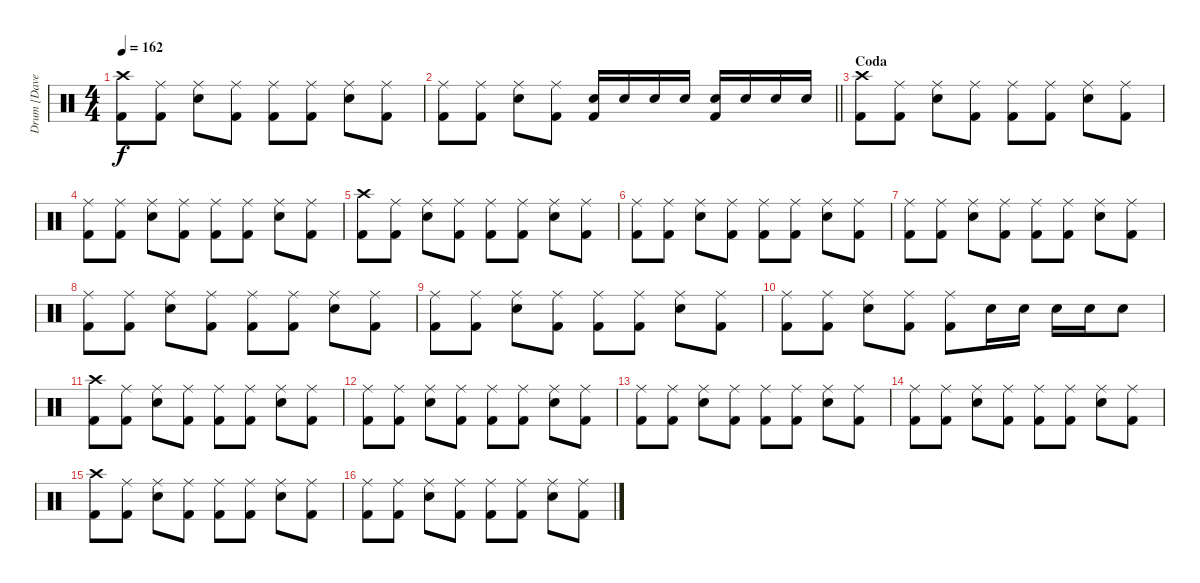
\track ("Drum [Dave Grohl]" "Drum [Dave") {instrument percussion}
\staff {score}
\articulation defaults
\ts (4 4)
\tempo 162
\clef neutral
\ks c
("Crash high (hit)" "Kick (hit) 2").8{dy f} ("Ride (middle)" "Kick (hit) 2").8 ("Ride (middle)" "Electric Snare (hit)").8 ("Ride (middle)" "Kick (hit) 2").8 ("Ride (middle)" "Kick (hit) 2").8 ("Ride (middle)" "Kick (hit) 2").8 ("Ride (middle)" "Electric Snare (hit)").8 ("Ride (middle)" "Kick (hit) 2").8 |
\barLineRight lightlight
("Ride (middle)" "Kick (hit) 2").8 ("Ride (middle)" "Kick (hit) 2").8 ("Ride (middle)" "Electric Snare (hit)").8 ("Ride (middle)" "Kick (hit) 2").8 ("Electric Snare (hit)" "Kick (hit) 2").16 "Electric Snare (hit)".16 "Electric Snare (hit)".16 "Electric Snare (hit)".16 ("Electric Snare (hit)" "Kick (hit) 2").16 "Electric Snare (hit)".16 "Electric Snare (hit)".16 "Electric Snare (hit)".16 |
\section ("" "Coda")
("Crash high (hit)" "Kick (hit) 2").8 ("Ride (middle)" "Kick (hit) 2").8 ("Ride (middle)" "Electric Snare (hit)").8 ("Ride (middle)" "Kick (hit) 2").8 ("Ride (middle)" "Kick (hit) 2").8 ("Ride (middle)" "Kick (hit) 2").8 ("Ride (middle)" "Electric Snare (hit)").8 ("Ride (middle)" "Kick (hit) 2").8 |
("Ride (middle)" "Kick (hit) 2").8 ("Ride (middle)" "Kick (hit) 2").8 ("Ride (middle)" "Electric Snare (hit)").8 ("Ride (middle)" "Kick (hit) 2").8 ("Ride (middle)" "Kick (hit) 2").8 ("Ride (middle)" "Kick (hit) 2").8 ("Ride (middle)" "Electric Snare (hit)").8 ("Ride (middle)" "Kick (hit) 2").8 |
("Crash high (hit)" "Kick (hit) 2").8 ("Ride (middle)" "Kick (hit) 2").8 ("Ride (middle)" "Electric Snare (hit)").8 ("Ride (middle)" "Kick (hit) 2").8 ("Ride (middle)" "Kick (hit) 2").8 ("Ride (middle)" "Kick (hit) 2").8 ("Ride (middle)" "Electric Snare (hit)").8 ("Ride (middle)" "Kick (hit) 2").8 |
("Ride (middle)" "Kick (hit) 2").8 ("Ride (middle)" "Kick (hit) 2").8 ("Ride (middle)" "Electric Snare (hit)").8 ("Ride (middle)" "Kick (hit) 2").8 ("Ride (middle)" "Kick (hit) 2").8 ("Ride (middle)" "Kick (hit) 2").8 ("Ride (middle)" "Electric Snare (hit)").8 ("Ride (middle)" "Kick (hit) 2").8 |
("Ride (middle)" "Kick (hit) 2").8 ("Ride (middle)" "Kick (hit) 2").8 ("Ride (middle)" "Electric Snare (hit)").8 ("Ride (middle)" "Kick (hit) 2").8 ("Ride (middle)" "Kick (hit) 2").8 ("Ride (middle)" "Kick (hit) 2").8 ("Ride (middle)" "Electric Snare (hit)").8 ("Ride (middle)" "Kick (hit) 2").8 |
("Ride (middle)" "Kick (hit) 2").8 ("Ride (middle)" "Kick (hit) 2").8 ("Ride (middle)" "Electric Snare (hit)").8 ("Ride (middle)" "Kick (hit) 2").8 ("Ride (middle)" "Kick (hit) 2").8 ("Ride (middle)" "Kick (hit) 2").8 ("Ride (middle)" "Electric Snare (hit)").8 ("Ride (middle)" "Kick (hit) 2").8 |
("Ride (middle)" "Kick (hit) 2").8 ("Ride (middle)" "Kick (hit) 2").8 ("Ride (middle)" "Electric Snare (hit)").8 ("Ride (middle)" "Kick (hit) 2").8 ("Ride (middle)" "Kick (hit) 2").8 ("Ride (middle)" "Kick (hit) 2").8 ("Ride (middle)" "Electric Snare (hit)").8 ("Ride (middle)" "Kick (hit) 2").8 |
("Ride (middle)" "Kick (hit) 2").8 ("Ride (middle)" "Kick (hit) 2").8 ("Ride (middle)" "Electric Snare (hit)").8 ("Ride (middle)" "Kick (hit) 2").8 ("Ride (middle)" "Kick (hit) 2").8 "Electric Snare (hit)".16 "Electric Snare (hit)".16 "Electric Snare (hit)".16 "Electric Snare (hit)".16 "Electric Snare (hit)".8 |
("Crash high (hit)" "Kick (hit) 2").8 ("Ride (middle)" "Kick (hit) 2").8 ("Ride (middle)" "Electric Snare (hit)").8 ("Ride (middle)" "Kick (hit) 2").8 ("Ride (middle)" "Kick (hit) 2").8 ("Ride (middle)" "Kick (hit) 2").8 ("Ride (middle)" "Electric Snare (hit)").8 ("Ride (middle)" "Kick (hit) 2").8 |
("Ride (middle)" "Kick (hit) 2").8 ("Ride (middle)" "Kick (hit) 2").8 ("Ride (middle)" "Electric Snare (hit)").8 ("Ride (middle)" "Kick (hit) 2").8 ("Ride (middle)" "Kick (hit) 2").8 ("Ride (middle)" "Kick (hit) 2").8 ("Ride (middle)" "Electric Snare (hit)").8 ("Ride (middle)" "Kick (hit) 2").8 |
("Ride (middle)" "Kick (hit) 2").8 ("Ride (middle)" "Kick (hit) 2").8 ("Ride (middle)" "Electric Snare (hit)").8 ("Ride (middle)" "Kick (hit) 2").8 ("Ride (middle)" "Kick (hit) 2").8 ("Ride (middle)" "Kick (hit) 2").8 ("Ride (middle)" "Electric Snare (hit)").8 ("Ride (middle)" "Kick (hit) 2").8 |
("Ride (middle)" "Kick (hit) 2").8 ("Ride (middle)" "Kick (hit) 2").8 ("Ride (middle)" "Electric Snare (hit)").8 ("Ride (middle)" "Kick (hit) 2").8 ("Ride (middle)" "Kick (hit) 2").8 ("Ride (middle)" "Kick (hit) 2").8 ("Ride (middle)" "Electric Snare (hit)").8 ("Ride (middle)" "Kick (hit) 2").8 |
("Crash high (hit)" "Kick (hit) 2").8 ("Ride (middle)" "Kick (hit) 2").8 ("Ride (middle)" "Electric Snare (hit)").8 ("Ride (middle)" "Kick (hit) 2").8 ("Ride (middle)" "Kick (hit) 2").8 ("Ride (middle)" "Kick (hit) 2").8 ("Ride (middle)" "Electric Snare (hit)").8 ("Ride (middle)" "Kick (hit) 2").8 |
("Ride (middle)" "Kick (hit) 2").8 ("Ride (middle)" "Kick (hit) 2").8 ("Ride (middle)" "Electric Snare (hit)").8 ("Ride (middle)" "Kick (hit) 2").8 ("Ride (middle)" "Kick (hit) 2").8 ("Ride (middle)" "Kick (hit) 2").8 ("Ride (middle)" "Electric Snare (hit)").8 ("Ride (middle)" "Kick (hit) 2").8
